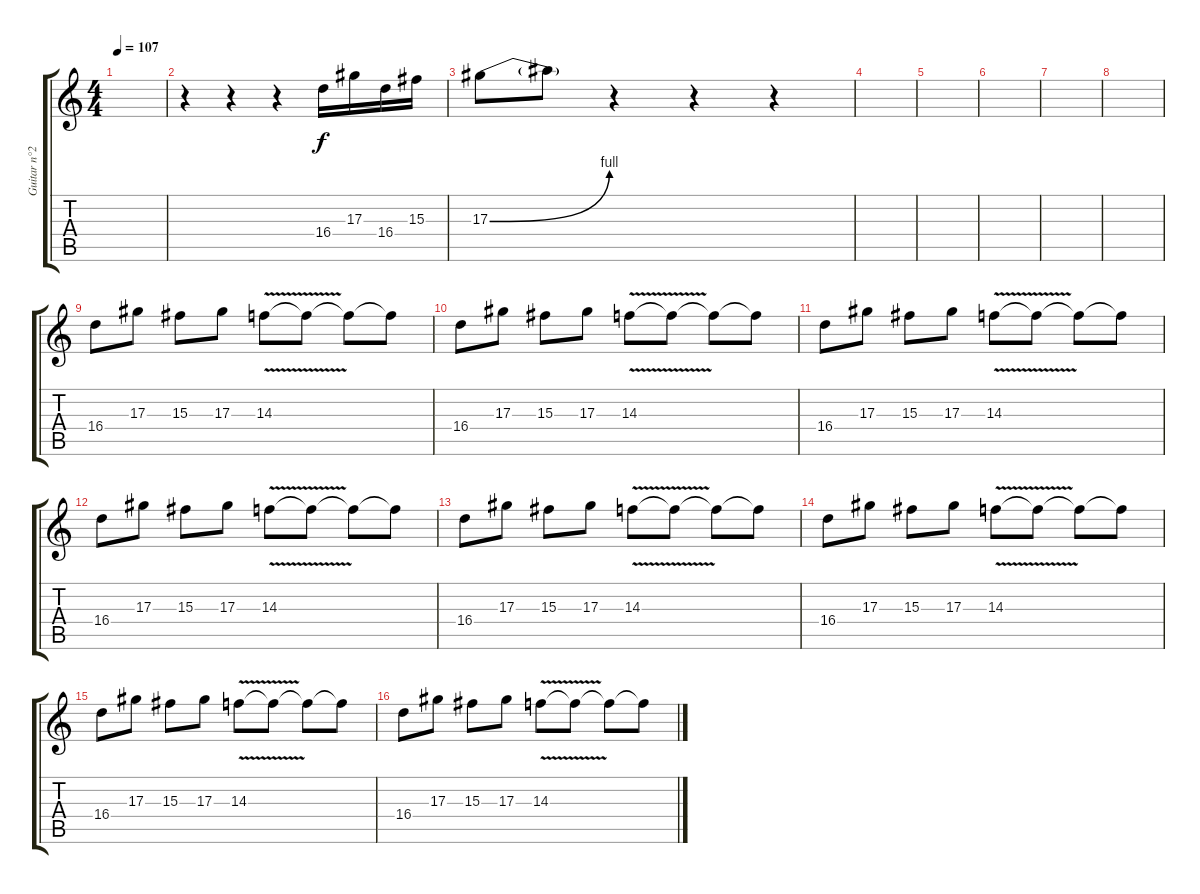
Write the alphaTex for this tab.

\track ("Guitar n°2" "Guitar n°2") {instrument overdrivenguitar}
\staff {score tabs}
\tuning (C4 G3 Eb3 Bb2 F2 C2) {hide}
\ts (4 4)
\tempo 107
\clef g2
\ks c
|
r.4 r.4 r.4 16.4.16 17.3.16 16.4.16 15.3.16 |
17.3{be (bend 0 0 60 4)}.8 17.3{t}.8 r.4 r.4 r.4 |
|
|
|
|
|
\section ("" "")
16.4.8 17.3.8 15.3.8 17.3.8 14.3{v}.8 14.3{t}.8 14.3{t}.8 14.3{t}.8 |
16.4.8 17.3.8 15.3.8 17.3.8 14.3{v}.8 14.3{t}.8 14.3{t}.8 14.3{t}.8 |
16.4.8 17.3.8 15.3.8 17.3.8 14.3{v}.8 14.3{t}.8 14.3{t}.8 14.3{t}.8 |
16.4.8 17.3.8 15.3.8 17.3.8 14.3{v}.8 14.3{t}.8 14.3{t}.8 14.3{t}.8 |
16.4.8 17.3.8 15.3.8 17.3.8 14.3{v}.8 14.3{t}.8 14.3{t}.8 14.3{t}.8 |
16.4.8 17.3.8 15.3.8 17.3.8 14.3{v}.8 14.3{t}.8 14.3{t}.8 14.3{t}.8 |
16.4.8 17.3.8 15.3.8 17.3.8 14.3{v}.8 14.3{t}.8 14.3{t}.8 14.3{t}.8 |
16.4.8 17.3.8 15.3.8 17.3.8 14.3{v}.8 14.3{t}.8 14.3{t}.8 14.3{t}.8
